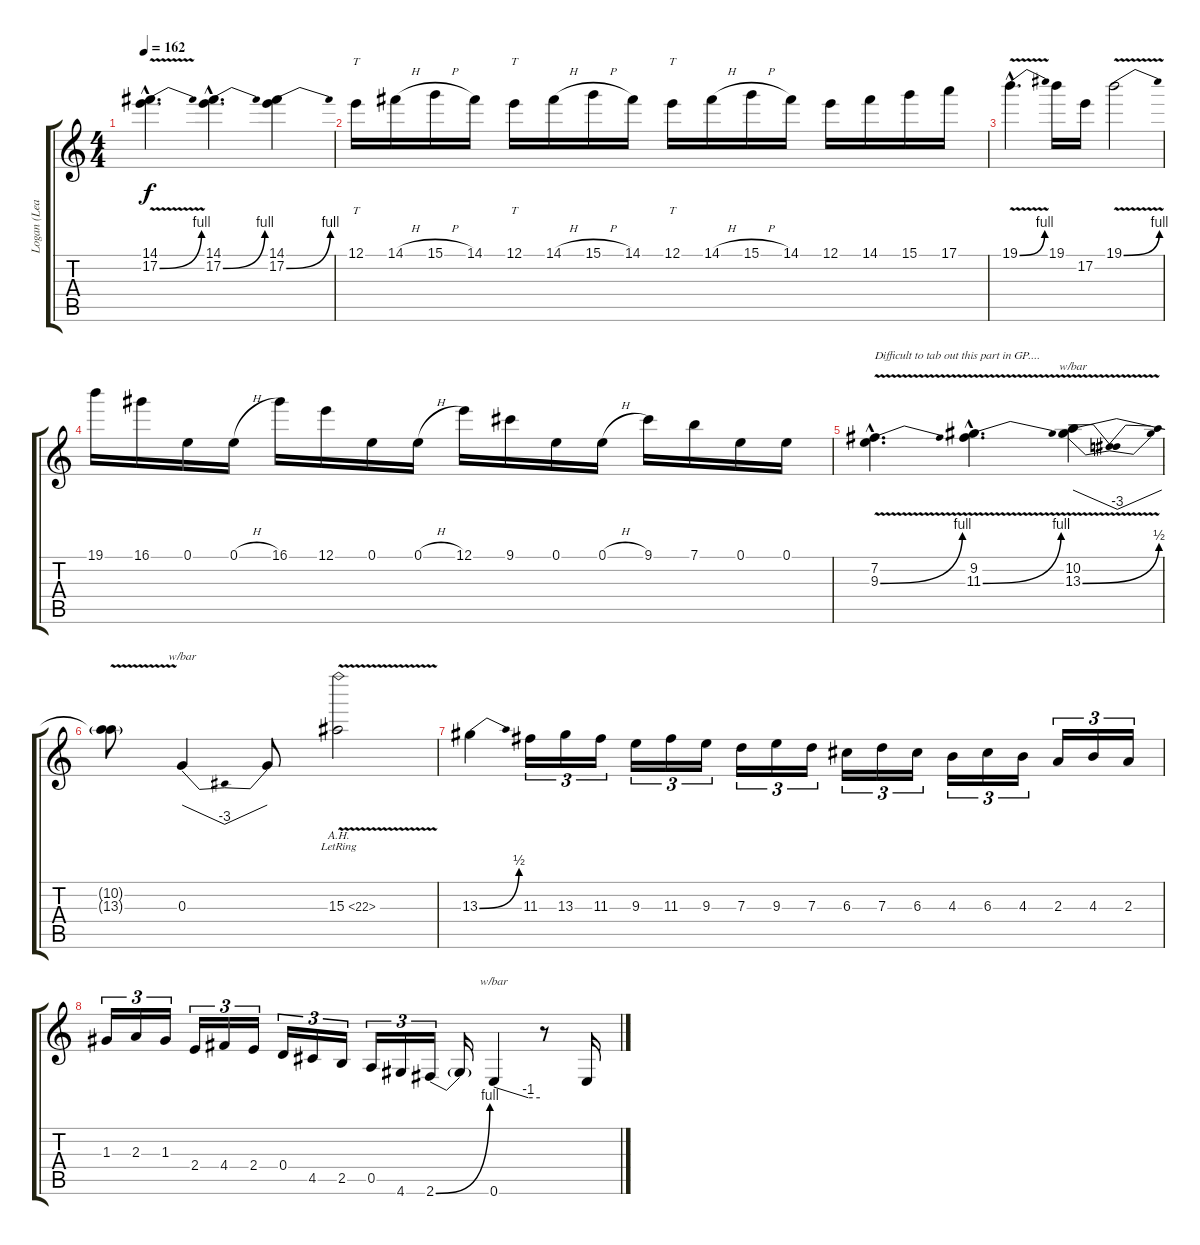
\track ("Logan (Lead)" "Logan (Lea") {instrument distortionguitar}
\staff {score tabs}
\tuning (E4 B3 G3 D3 A2 E2) {hide}
\ts (4 4)
\tempo 162
\clef g2
\ks c
(14.1{hac} 17.2{be (bend 0 0 60 4) v hac}).4{d dy f} (14.1{hac} 17.2{be (bend 0 0 60 4) hac}).4{d} (14.1 17.2{be (bend 0 0 60 4)}).4 |
12.1.16{tt} 14.1{h}.16 15.1{h}.16 14.1.16 12.1.16{tt} 14.1{h}.16 15.1{h}.16 14.1.16 12.1.16{tt} 14.1{h}.16 15.1{h}.16 14.1.16 12.1.16 14.1.16 15.1.16 17.1.16 |
19.1{be (bend 0 0 60 4) v hac}.4{d} 19.1.16 17.2.16 19.1{be (bend 0 0 60 4) v}.2 |
19.1.16 16.1.16 0.1.16 0.1{h}.16 16.1.16 12.1.16 0.1.16 0.1{h}.16 12.1.16 9.1.16 0.1.16 0.1{h}.16 9.1.16 7.1.16 0.1.16 0.1.16 |
(7.2{hac} 9.3{be (bend 0 0 60 4) v hac}).4{d txt "Difficult to tab out this part in GP...."} (9.2{hac} 11.3{be (bend 0 0 60 4) v hac}).4{d} (10.2 13.3{be (bend 0 0 60 2) v}).4{tbe (dip default 0 0 40 -12 60 0)} |
(10.2{t} 13.3{t}).8 0.3.4{tbe (dip default 0 0 30 -12 60 0)} 0.3{t}.8 15.3{ah 7 v lr}.2 |
13.3{be (bend 0 0 60 2)}.4 11.3.16{tu (3 2)} 13.3.16{tu (3 2)} 11.3.16{tu (3 2)} 9.3.16{tu (3 2)} 11.3.16{tu (3 2)} 9.3.16{tu (3 2)} 7.3.16{tu (3 2)} 9.3.16{tu (3 2)} 7.3.16{tu (3 2)} 6.3.16{tu (3 2)} 7.3.16{tu (3 2)} 6.3.16{tu (3 2)} 4.3.16{tu (3 2)} 6.3.16{tu (3 2)} 4.3.16{tu (3 2)} 2.3.16{tu (3 2)} 4.3.16{tu (3 2)} 2.3.16{tu (3 2)} |
1.3.16{tu (3 2)} 2.3.16{tu (3 2)} 1.3.16{tu (3 2)} 2.4.16{tu (3 2)} 4.4.16{tu (3 2)} 2.4.16{tu (3 2)} 0.4.16{tu (3 2)} 4.5.16{tu (3 2)} 2.5.16{tu (3 2)} 0.5.16{tu (3 2)} 4.6.16{tu (3 2)} 2.6{be (bend 0 0 60 4)}.16{tu (3 2)} 2.6{t}.16 0.6.4{tbe (custom default 0 0 45 -4 60 -4)} r.8 0.6{t}.16
